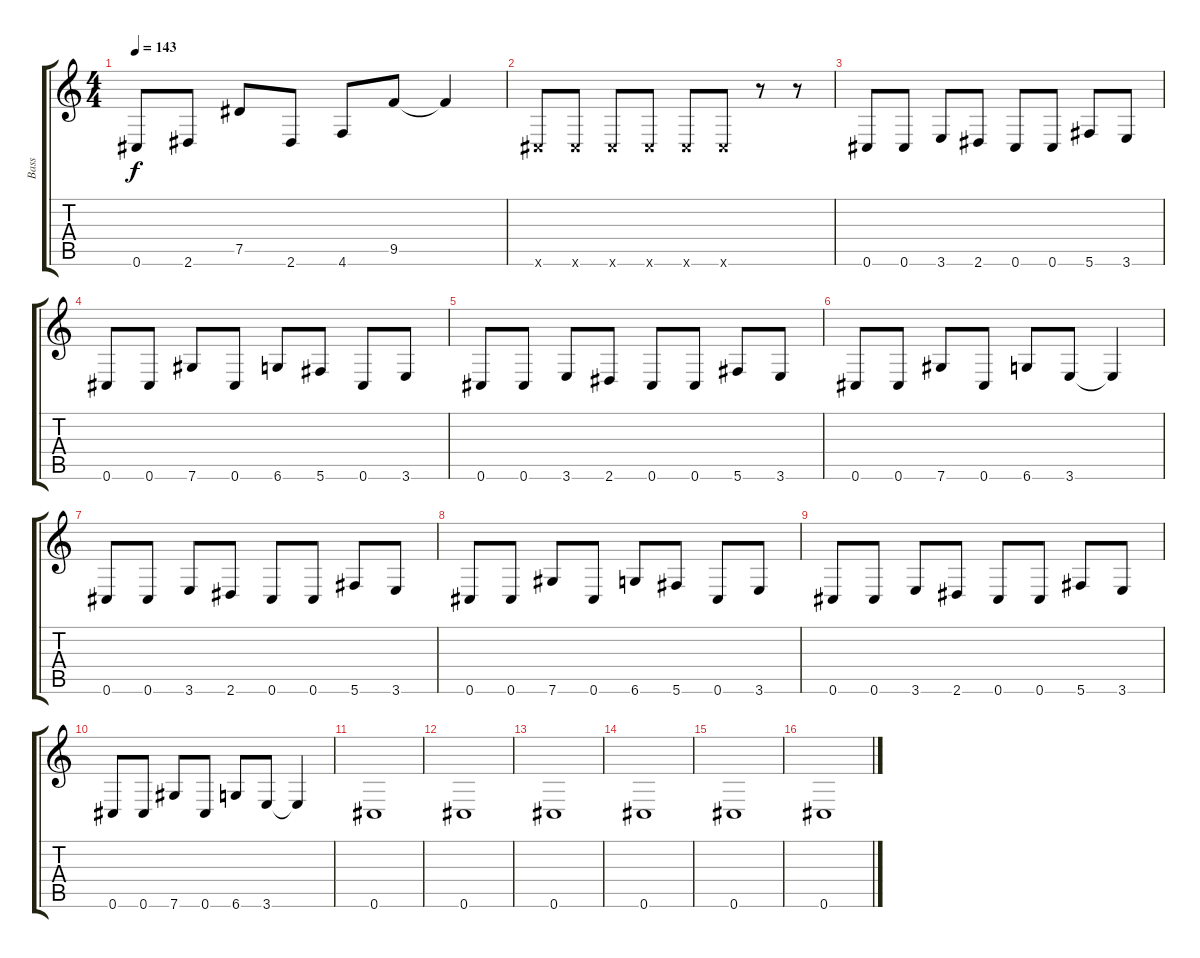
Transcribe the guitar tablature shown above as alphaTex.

\track ("Bass" "Bass") {instrument electricbassfinger}
\staff {score tabs}
\tuning (Eb4 Bb3 Gb3 Db3 Ab2 Db2) {hide}
\ts (4 4)
\tempo 143
\clef g2
\ks c
0.6.8{dy f} 2.6.8 7.5.8 2.6.8 4.6.8 9.5.8 9.5{t}.4 |
0.6{x}.8 0.6{x}.8 0.6{x}.8 0.6{x}.8 0.6{x}.8 0.6{x}.8 r.8 r.8 |
0.6.8 0.6.8 3.6.8 2.6.8 0.6.8 0.6.8 5.6.8 3.6.8 |
0.6.8 0.6.8 7.6.8 0.6.8 6.6.8 5.6.8 0.6.8 3.6.8 |
0.6.8 0.6.8 3.6.8 2.6.8 0.6.8 0.6.8 5.6.8 3.6.8 |
0.6.8 0.6.8 7.6.8 0.6.8 6.6.8 3.6.8 3.6{t}.4 |
0.6.8 0.6.8 3.6.8 2.6.8 0.6.8 0.6.8 5.6.8 3.6.8 |
0.6.8 0.6.8 7.6.8 0.6.8 6.6.8 5.6.8 0.6.8 3.6.8 |
0.6.8 0.6.8 3.6.8 2.6.8 0.6.8 0.6.8 5.6.8 3.6.8 |
0.6.8 0.6.8 7.6.8 0.6.8 6.6.8 3.6.8 3.6{t}.4 |
0.6.1 |
0.6.1 |
0.6.1 |
0.6.1 |
0.6.1 |
0.6.1
